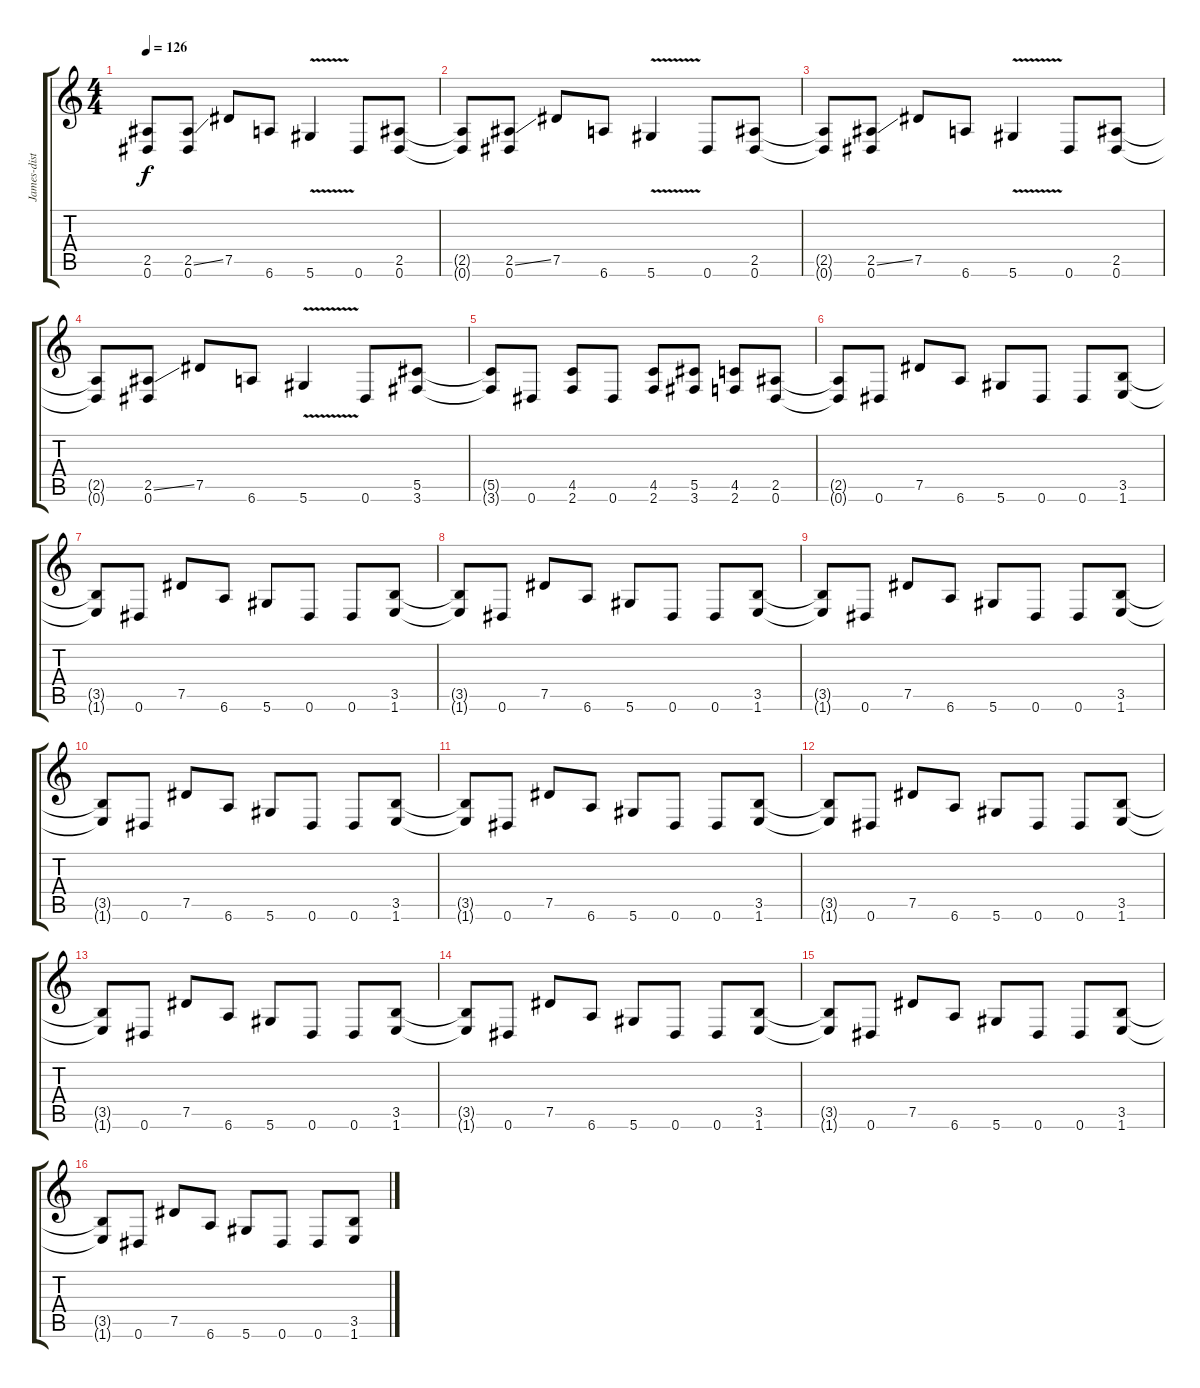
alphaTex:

\track ("James-dist" "James-dist") {instrument distortionguitar}
\staff {score tabs}
\tuning (Eb4 Bb3 Gb3 Db3 Ab2 Eb2) {hide}
\ts (4 4)
\tempo 126
\clef g2
\ks c
(2.5{t} 0.6{t}).8{dy f} (2.5{ss} 0.6).8 7.5.8 6.6.8 5.6{v}.4 0.6.8 (2.5 0.6).8 |
(2.5{t} 0.6{t}).8 (2.5{ss} 0.6).8 7.5.8 6.6.8 5.6{v}.4 0.6.8 (2.5 0.6).8 |
(2.5{t} 0.6{t}).8 (2.5{ss} 0.6).8 7.5.8 6.6.8 5.6{v}.4 0.6.8 (2.5 0.6).8 |
(2.5{t} 0.6{t}).8 (2.5{ss} 0.6).8 7.5.8 6.6.8 5.6{v}.4 0.6.8 (5.5 3.6).8 |
(5.5{t} 3.6{t}).8 0.6.8 (4.5 2.6).8 0.6.8 (4.5 2.6).8 (5.5 3.6).8 (4.5 2.6).8 (2.5 0.6).8 |
(2.5{t} 0.6{t}).8 0.6.8 7.5.8 6.6.8 5.6.8 0.6.8 0.6.8 (3.5 1.6).8 |
(3.5{t} 1.6{t}).8 0.6.8 7.5.8 6.6.8 5.6.8 0.6.8 0.6.8 (3.5 1.6).8 |
(3.5{t} 1.6{t}).8 0.6.8 7.5.8 6.6.8 5.6.8 0.6.8 0.6.8 (3.5 1.6).8 |
(3.5{t} 1.6{t}).8 0.6.8 7.5.8 6.6.8 5.6.8 0.6.8 0.6.8 (3.5 1.6).8 |
(3.5{t} 1.6{t}).8 0.6.8 7.5.8 6.6.8 5.6.8 0.6.8 0.6.8 (3.5 1.6).8 |
(3.5{t} 1.6{t}).8 0.6.8 7.5.8 6.6.8 5.6.8 0.6.8 0.6.8 (3.5 1.6).8 |
(3.5{t} 1.6{t}).8 0.6.8 7.5.8 6.6.8 5.6.8 0.6.8 0.6.8 (3.5 1.6).8 |
(3.5{t} 1.6{t}).8 0.6.8 7.5.8 6.6.8 5.6.8 0.6.8 0.6.8 (3.5 1.6).8 |
(3.5{t} 1.6{t}).8 0.6.8 7.5.8 6.6.8 5.6.8 0.6.8 0.6.8 (3.5 1.6).8 |
(3.5{t} 1.6{t}).8 0.6.8 7.5.8 6.6.8 5.6.8 0.6.8 0.6.8 (3.5 1.6).8 |
(3.5{t} 1.6{t}).8 0.6.8 7.5.8 6.6.8 5.6.8 0.6.8 0.6.8 (3.5 1.6).8
